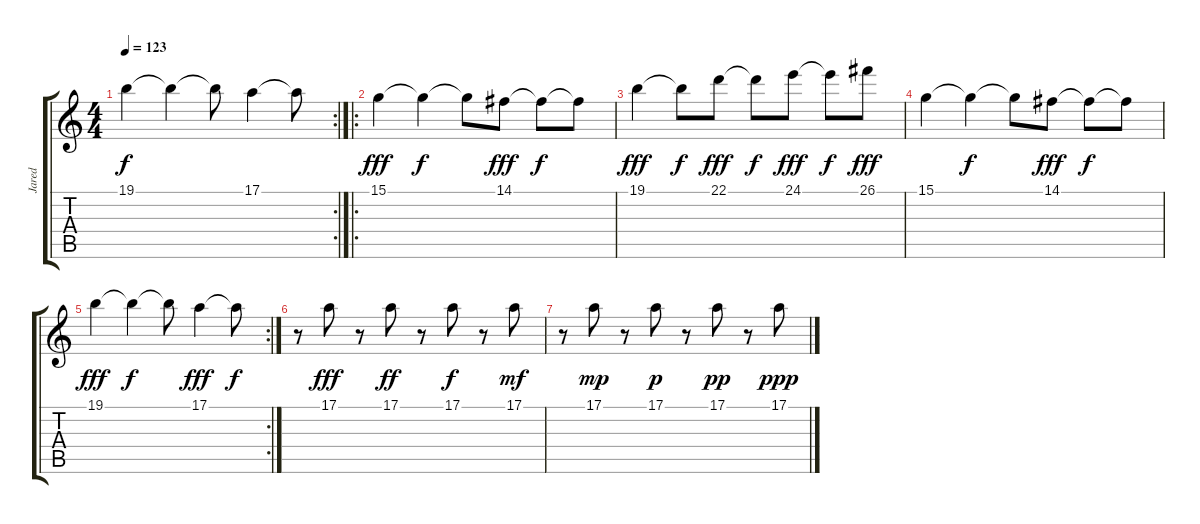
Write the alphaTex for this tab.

\track ("Jared" "Jared") {instrument stringensemble1}
\staff {score tabs}
\tuning (E4 B3 G3 D3 A2 E2) {hide}
\rc 2
\ts (4 4)
\tempo 123
\clef g2
\ks c
19.1.4{dy f} 19.1{t}.4 19.1{t}.8 17.1.4 17.1{t}.8 |
\ro
15.1.4{dy fff} 15.1{t}.4{dy f} 15.1{t}.8 14.1.8{dy fff} 14.1{t}.8{dy f} 14.1{t}.8 |
19.1.4{dy fff} 19.1{t}.8{dy f} 22.1.8{dy fff} 22.1{t}.8{dy f} 24.1.8{dy fff} 24.1{t}.8{dy f} 26.1.8{dy fff} |
15.1.4 15.1{t}.4{dy f} 15.1{t}.8 14.1.8{dy fff} 14.1{t}.8{dy f} 14.1{t}.8 |
\rc 2
19.1.4{dy fff} 19.1{t}.4{dy f} 19.1{t}.8 17.1.4{dy fff} 17.1{t}.8{dy f} |
r.8 17.1.8{dy fff} r.8 17.1.8{dy ff} r.8 17.1.8{dy f} r.8 17.1.8{dy mf} |
r.8 17.1.8{dy mp} r.8 17.1.8{dy p} r.8 17.1.8{dy pp} r.8 17.1.8{dy ppp}
